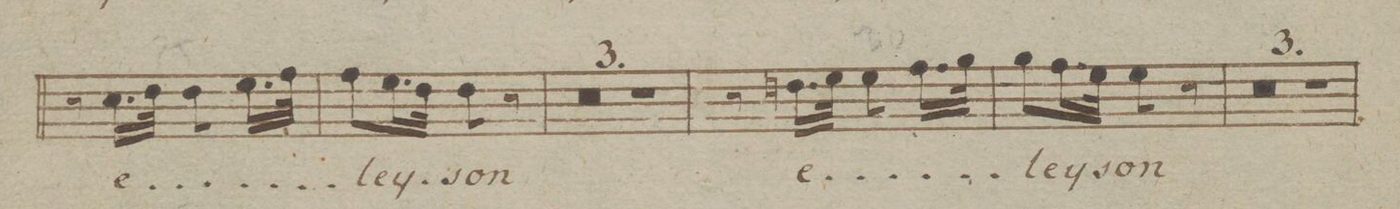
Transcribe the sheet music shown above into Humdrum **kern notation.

**kern	**text	**dynam
*I"Canto.	*	*
*clefC1	*	*
*k[b-e-]	*	*
*M2/4	*	*
8r	.	.
16.a\LL	e-	.
32b-\JJk	.	.
8b-\	.	.
16.cc\LL	.	.
32dd\JJk	.	.
=25	=25	=25
8dd\L	.	.
16.cc\L	-ley-	.
32b-\JJk	.	.
8b-\	-son	.
8r	.	.
=26	=26	=26
1r	.	.
=27	=27	=27
=28	=28	=28
2r	.	.
=29	=29	=29
8r	.	.
16.bn\LL	e-	.
32cc\JJk	.	.
8cc\	.	.
16.dd\LL	.	.
32ee-\JJk	.	.
=30	=30	=30
8ee-\L	.	.
16.dd\L	-ley-	.
32cc\JJk	.	.
8cc\	-son	.
8r	.	.
=31	=31	=31
1r	.	.
=32	=32	=32
=33	=33	=33
2r	.	.
=34	=34	=34
*-	*-	*-
